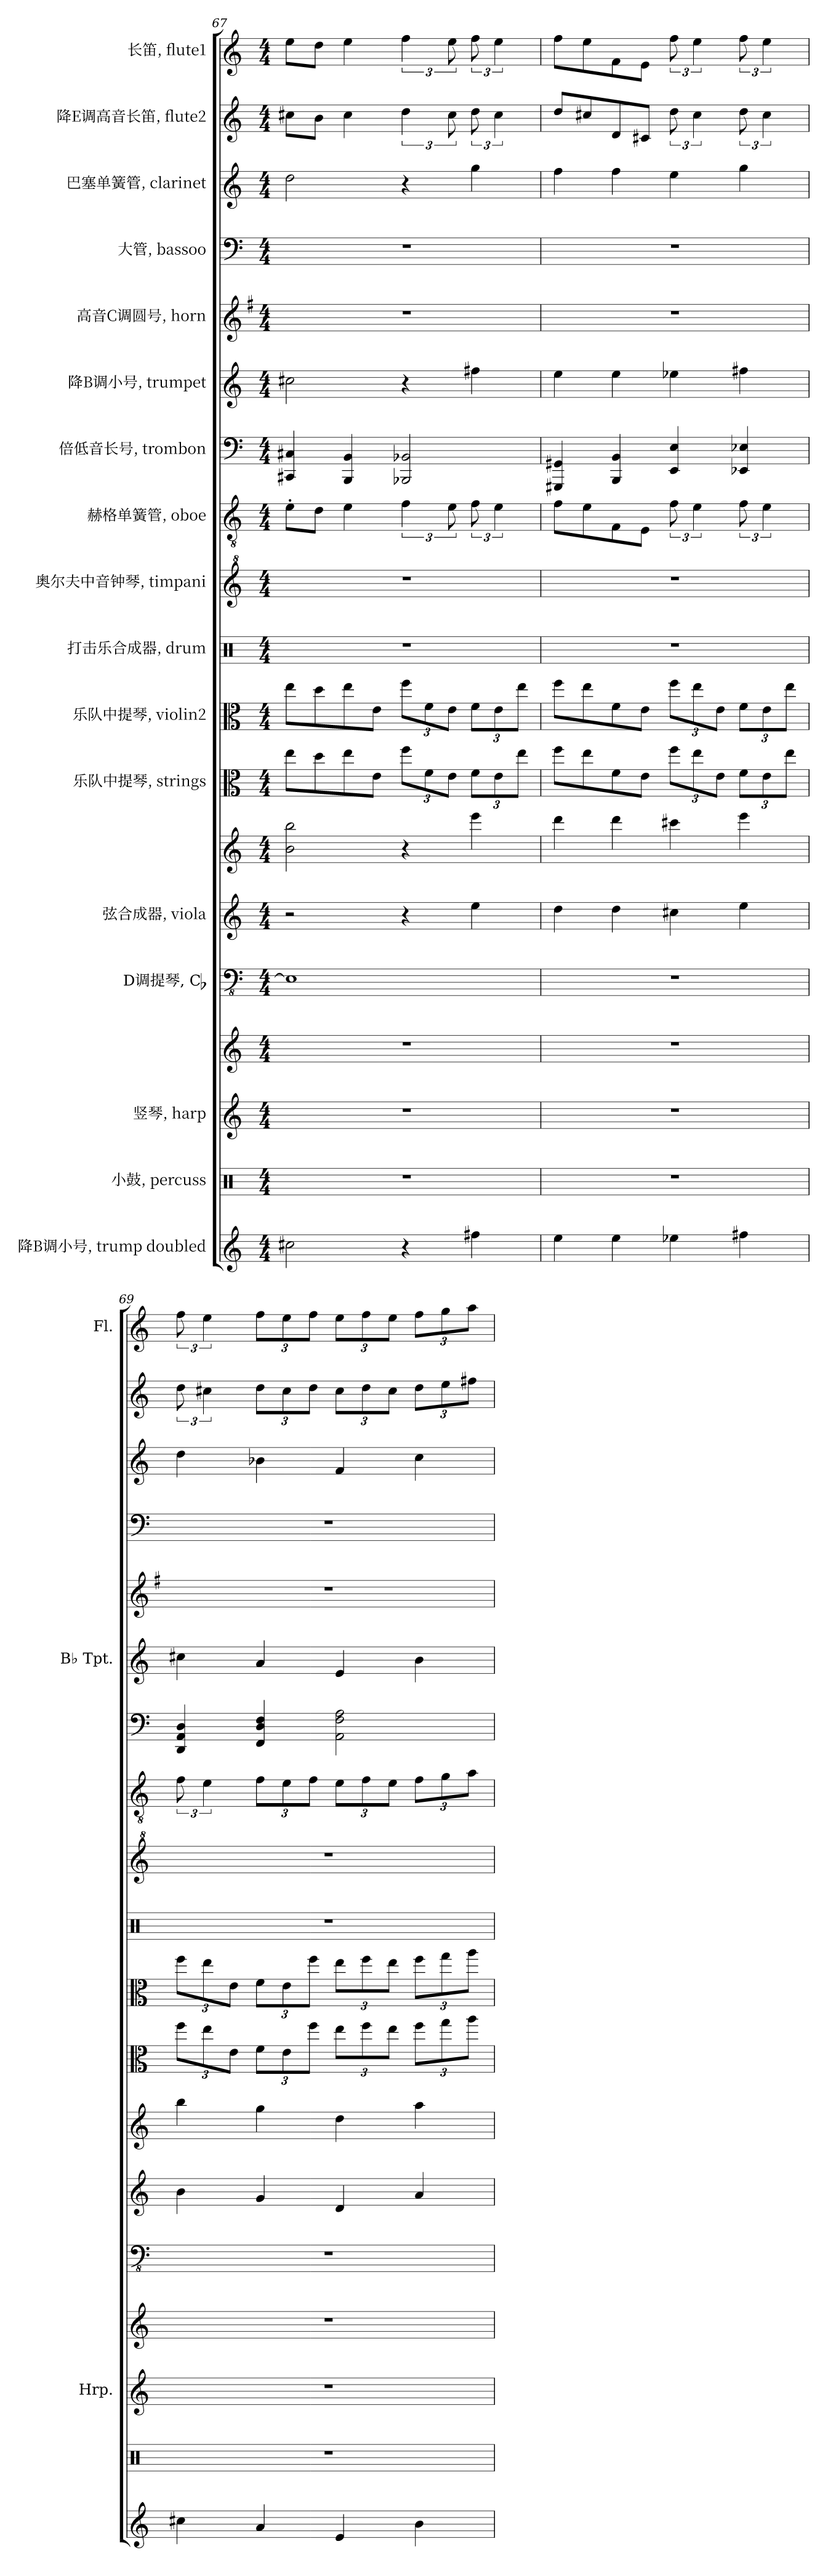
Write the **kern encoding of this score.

**kern	**kern	**kern	**kern	**kern	**kern	**kern	**kern	**kern	**kern	**kern	**kern	**kern	**kern	**kern	**kern	**kern	**kern	**kern
*part17	*part16	*part15	*part15	*part14	*part13	*part13	*part12	*part11	*part10	*part9	*part8	*part7	*part6	*part5	*part4	*part3	*part2	*part1
*staff19	*staff18	*staff17	*staff16	*staff15	*staff14	*staff13	*staff12	*staff11	*staff10	*staff9	*staff8	*staff7	*staff6	*staff5	*staff4	*staff3	*staff2	*staff1
*I"降B调小号, trump doubled	*I"小鼓, percuss	*I"竖琴, harp	*	*I"D调提琴, Cb	*I"弦合成器, viola	*	*I"乐队中提琴, strings	*I"乐队中提琴, violin2	*I"打击乐合成器, drum	*I"奥尔夫中音钟琴, timpani	*I"赫格单簧管, oboe	*I"倍低音长号, trombon	*I"降B调小号, trumpet	*I"高音C调圆号, horn	*I"大管, bassoo	*I"巴塞单簧管, clarinet	*I"降E调高音长笛, flute2	*I"长笛, flute1
*	*	*I'Hrp.	*	*	*	*	*	*	*	*	*	*	*I'B♭ Tpt.	*	*	*	*	*I'Fl.
*clefG2	*clefX	*clefG2	*clefG2	*clefFv4	*clefG2	*clefG2	*clefC3	*clefC3	*clefX	*clefG^2	*clefGv2	*clefF4	*clefG2	*clefG2	*clefF4	*clefG2	*clefG2	*clefG2
*ITrd1c2	*	*	*	*ITrd7c12	*	*	*	*	*	*	*	*	*ITrd1c2	*ITrd4c7	*	*ITrd2c3	*ITrd-2c-3	*
*k[b-e-]	*k[]	*k[]	*k[]	*k[]	*k[]	*k[]	*k[]	*k[]	*k[]	*k[]	*k[]	*k[]	*k[b-e-]	*k[]	*k[]	*k[f#c#g#]	*k[b-e-a-]	*k[]
*M4/4	*M4/4	*M4/4	*M4/4	*M4/4	*M4/4	*M4/4	*M4/4	*M4/4	*M4/4	*M4/4	*M4/4	*M4/4	*M4/4	*M4/4	*M4/4	*M4/4	*M4/4	*M4/4
=67	=67	=67	=67	=67	=67	=67	=67	=67	=67	=67	=67	=67	=67	=67	=67	=67	=67	=67
2bn\	1r	1r	1r	1EEE]	2r	2b\ 2bb\	8ee\L	8ee\L	1r	1r	8e'\L	4CC#X/ 4C#X/	2bn\	1r	1r	2b\	8een\L	8ee\L
.	.	.	.	.	.	.	8dd\	8dd\	.	.	8d\J	.	.	.	.	.	8dd\J	8dd\J
.	.	.	.	.	.	.	8ee\	8ee\	.	.	4e\	4BBB/ 4BB/	.	.	.	.	4ee\	4ee\
.	.	.	.	.	.	.	8e\J	8e\J	.	.	.	.	.	.	.	.	.	.
*	*	*	*	*	*	*	*Xbrackettup	*Xbrackettup	*	*	*	*	*	*	*	*	*	*
4r	.	.	.	.	4r	4r	12ff\L	12ff\L	.	.	6f\	2BBB-X/ 2BB-X/	4r	.	.	4r	6ff\	6ff\
.	.	.	.	.	.	.	12f\	12f\	.	.	.	.	.	.	.	.	.	.
.	.	.	.	.	.	.	12e\J	12e\J	.	.	12e\	.	.	.	.	.	12ee\	12ee\
4een\	.	.	.	.	4ee\	4eee\	12f\L	12f\L	.	.	12f\	.	4een\	.	.	4ee\	12ff\	12ff\
.	.	.	.	.	.	.	12e\	12e\	.	.	6e\	.	.	.	.	.	6ee\	6ee\
.	.	.	.	.	.	.	12ee\J	12ee\J	.	.	.	.	.	.	.	.	.	.
!!LO:PB:g=z
=68	=68	=68	=68	=68	=68	=68	=68	=68	=68	=68	=68	=68	=68	=68	=68	=68	=68	=68
4dd\	1r	1r	1r	1r	4dd\	4ddd\	8ff\L	8ff\L	1r	1r	8f\L	4GGG#X/ 4GG#X/	4dd\	1r	1r	4dd\	8ff/L	8ff\L
.	.	.	.	.	.	.	8ee\	8ee\	.	.	8e\	.	.	.	.	.	8een/	8ee\
4dd\	.	.	.	.	4dd\	4ddd\	8f\	8f\	.	.	8F\	4BBB/ 4BB/	4dd\	.	.	4dd\	8f/	8f\
.	.	.	.	.	.	.	8e\J	8e\J	.	.	8E\J	.	.	.	.	.	8en/J	8e\J
4dd-X\	.	.	.	.	4cc#X\	4ccc#X\	12ff\L	12ff\L	.	.	12f\	4EE/ 4E/	4dd-X\	.	.	4cc#\	12ff\	12ff\
.	.	.	.	.	.	.	12ee\	12ee\	.	.	6e\	.	.	.	.	.	6ee\	6ee\
.	.	.	.	.	.	.	12e\J	12e\J	.	.	.	.	.	.	.	.	.	.
4een\	.	.	.	.	4ee\	4eee\	12f\L	12f\L	.	.	12f\	4EE-X/ 4E-X/	4een\	.	.	4ee\	12ff\	12ff\
.	.	.	.	.	.	.	12e\	12e\	.	.	6e\	.	.	.	.	.	6ee\	6ee\
.	.	.	.	.	.	.	12ee\J	12ee\J	.	.	.	.	.	.	.	.	.	.
=69	=69	=69	=69	=69	=69	=69	=69	=69	=69	=69	=69	=69	=69	=69	=69	=69	=69	=69
4bn\	1r	1r	1r	1r	4b\	4bb\	12ff\L	12ff\L	1r	1r	12f\	4DD/ 4AA/ 4D/	4bn\	1r	1r	4b\	12ff\	12ff\
.	.	.	.	.	.	.	12ee\	12ee\	.	.	6e\	.	.	.	.	.	6een\	6ee\
.	.	.	.	.	.	.	12e\J	12e\J	.	.	.	.	.	.	.	.	.	.
*	*	*	*	*	*	*	*	*	*	*	*Xbrackettup	*	*	*	*	*	*Xbrackettup	*Xbrackettup
4g/	.	.	.	.	4g/	4gg\	12f\L	12f\L	.	.	12f\L	4FF/ 4D/ 4F/	4g/	.	.	4gn\	12ff\L	12ff\L
.	.	.	.	.	.	.	12e\	12e\	.	.	12e\	.	.	.	.	.	12ee\	12ee\
.	.	.	.	.	.	.	12ff\J	12ff\J	.	.	12f\J	.	.	.	.	.	12ff\J	12ff\J
4d/	.	.	.	.	4d/	4dd\	12ee\L	12ee\L	.	.	12e\L	2AA\ 2F\ 2A\	4d/	.	.	4d/	12ee\L	12ee\L
.	.	.	.	.	.	.	12ff\	12ff\	.	.	12f\	.	.	.	.	.	12ff\	12ff\
.	.	.	.	.	.	.	12ee\J	12ee\J	.	.	12e\J	.	.	.	.	.	12ee\J	12ee\J
4a\	.	.	.	.	4a/	4aa\	12ff\L	12ff\L	.	.	12f\L	.	4a\	.	.	4a\	12ff\L	12ff\L
.	.	.	.	.	.	.	12gg\	12gg\	.	.	12g\	.	.	.	.	.	12gg\	12gg\
.	.	.	.	.	.	.	12aa\J	12aa\J	.	.	12a\J	.	.	.	.	.	12aan\J	12aa\J
=	=	=	=	=	=	=	=	=	=	=	=	=	=	=	=	=	=	=
*-	*-	*-	*-	*-	*-	*-	*-	*-	*-	*-	*-	*-	*-	*-	*-	*-	*-	*-
